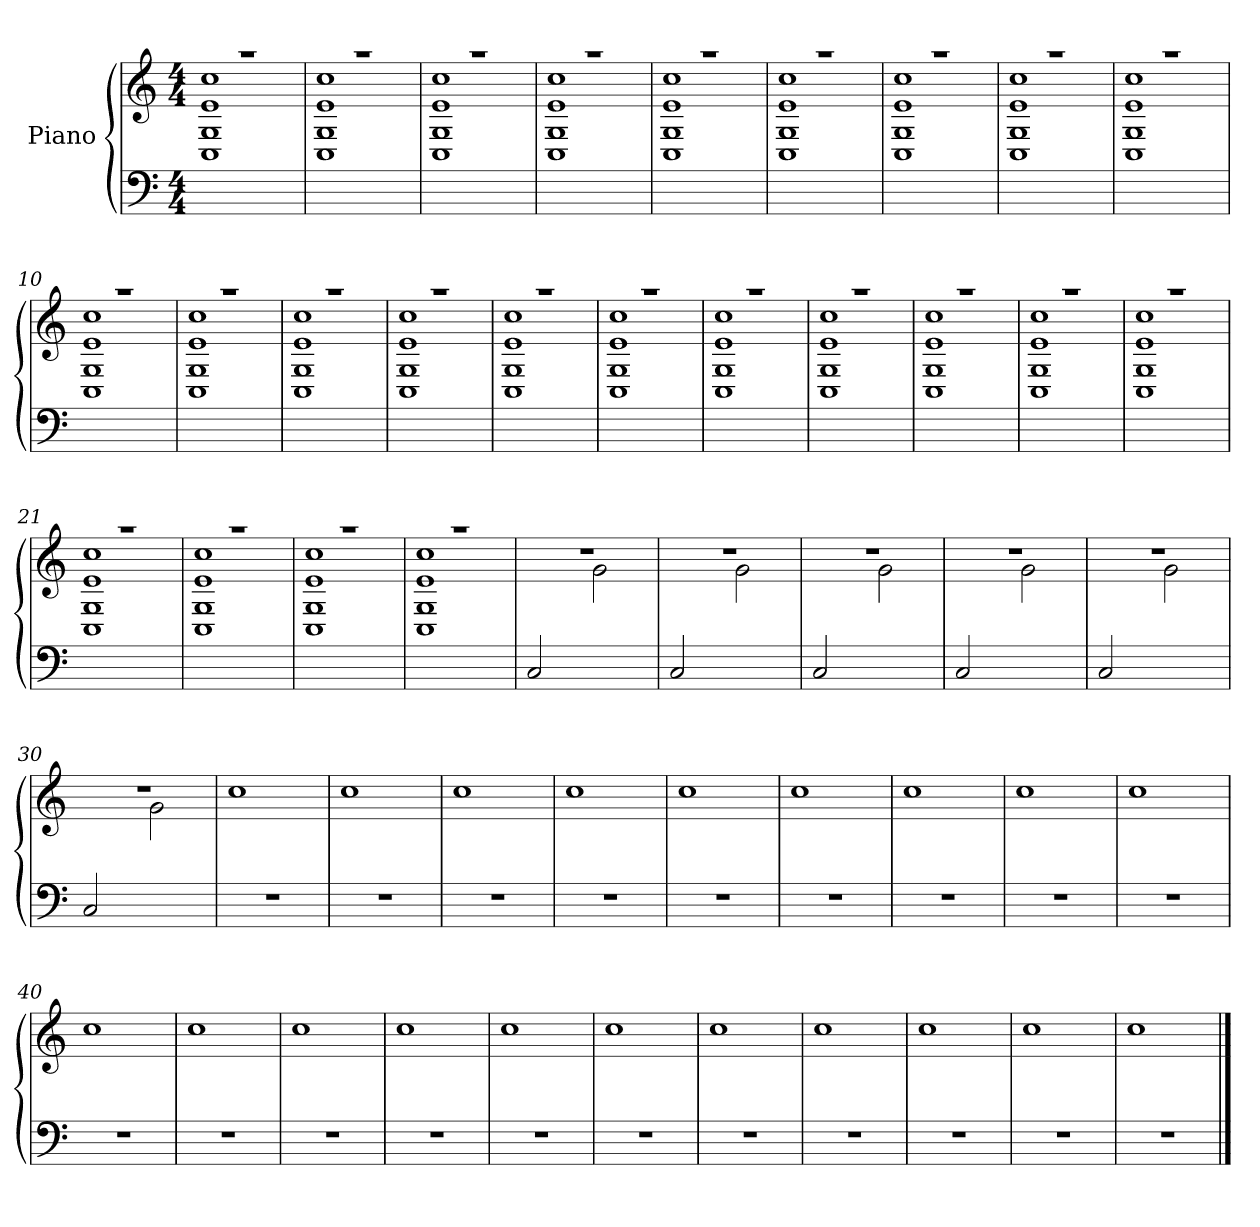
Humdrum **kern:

**kern	**kern
*part1	*part1
*staff2	*staff1
*I"Piano	*
!!LO:PB:g=z
*clefF4	*clefG2
*k[]	*k[]
*C:	*C:
*M4/4	*M4/4
=1	=1
*	*^
1ryy	1r	1cc\ 1e\ 1G\ 1C\
=2	=2	=2
1ryy	1r	1cc\ 1e\ 1G\ 1C\
=3	=3	=3
1ryy	1r	1cc\ 1e\ 1G\ 1C\
=4	=4	=4
1ryy	1r	1cc\ 1e\ 1G\ 1C\
=5	=5	=5
1ryy	1r	1cc\ 1e\ 1G\ 1C\
=6	=6	=6
1ryy	1r	1cc\ 1e\ 1G\ 1C\
=7	=7	=7
1ryy	1r	1cc\ 1e\ 1G\ 1C\
=8	=8	=8
1ryy	1r	1cc\ 1e\ 1G\ 1C\
!!LO:LB:g=z	!!
=9	=9	=9
1ryy	1r	1cc\ 1e\ 1G\ 1C\
=10	=10	=10
1ryy	1r	1cc\ 1e\ 1G\ 1C\
=11	=11	=11
1ryy	1r	1cc\ 1e\ 1G\ 1C\
=12	=12	=12
1ryy	1r	1cc\ 1e\ 1G\ 1C\
=13	=13	=13
1ryy	1r	1cc\ 1e\ 1G\ 1C\
=14	=14	=14
1ryy	1r	1cc\ 1e\ 1G\ 1C\
=15	=15	=15
1ryy	1r	1cc\ 1e\ 1G\ 1C\
=16	=16	=16
1ryy	1r	1cc\ 1e\ 1G\ 1C\
=17	=17	=17
1ryy	1r	1cc\ 1e\ 1G\ 1C\
!!LO:LB:g=z	!!
=18	=18	=18
1ryy	1r	1cc\ 1e\ 1G\ 1C\
=19	=19	=19
1ryy	1r	1cc\ 1e\ 1G\ 1C\
=20	=20	=20
1ryy	1r	1cc\ 1e\ 1G\ 1C\
=21	=21	=21
1ryy	1r	1cc\ 1e\ 1G\ 1C\
=22	=22	=22
1ryy	1r	1cc\ 1e\ 1G\ 1C\
=23	=23	=23
1ryy	1r	1cc\ 1e\ 1G\ 1C\
=24	=24	=24
1ryy	1r	1cc\ 1e\ 1G\ 1C\
=25	=25	=25
2C/	1r	2ryy
2ryy	.	2g\
=26	=26	=26
2C/	1r	2ryy
2ryy	.	2g\
!!LO:LB:g=z	!!
=27	=27	=27
2C/	1r	2ryy
2ryy	.	2g\
=28	=28	=28
2C/	1r	2ryy
2ryy	.	2g\
=29	=29	=29
2C/	1r	2ryy
2ryy	.	2g\
=30	=30	=30
2C/	1r	2ryy
2ryy	.	2g\
*	*v	*v
=31	=31
1r	1cc\
=32	=32
1r	1cc\
=33	=33
1r	1cc\
=34	=34
1r	1cc\
!!LO:LB:g=z
=35	=35
1r	1cc\
=36	=36
1r	1cc\
=37	=37
1r	1cc\
=38	=38
1r	1cc\
=39	=39
1r	1cc\
=40	=40
1r	1cc\
=41	=41
1r	1cc\
=42	=42
1r	1cc\
!!LO:PB:g=z
=43	=43
1r	1cc\
=44	=44
1r	1cc\
=45	=45
1r	1cc\
=46	=46
1r	1cc\
=47	=47
1r	1cc\
=48	=48
1r	1cc\
=49	=49
1r	1cc\
=50	=50
1r	1cc\
==	==
*-	*-
